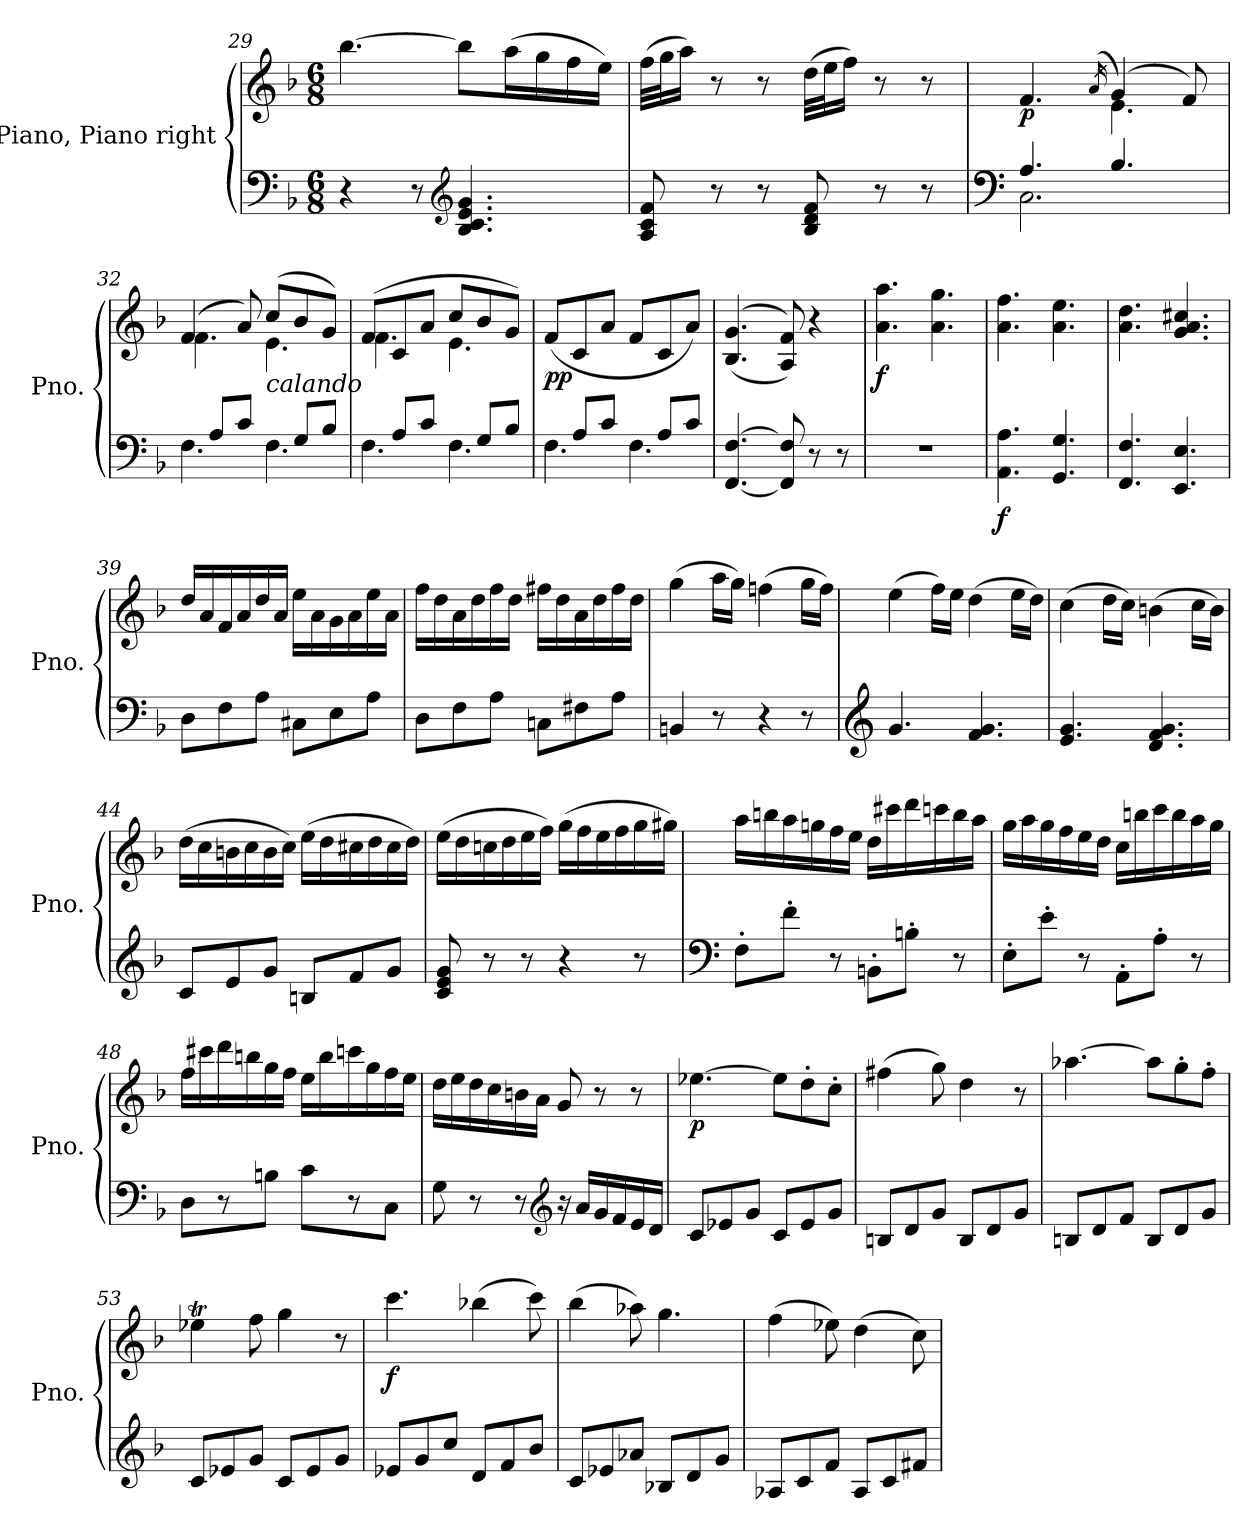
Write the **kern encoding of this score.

**kern	**kern	**dynam
*part1	*part1	*part1
*staff2	*staff1	*staff1/2
*I"Piano, Piano right	*	*
*I'Pno.	*	*
*clefF4	*clefG2	*
*k[b-]	*k[b-]	*
*M6/8	*M6/8	*
=29	=29	=29
4r	[4.bb-\	.
8r	.	.
*clefG2	*	*
4.B-/ 4.c/ 4.e/ 4.g/	8bb-\L]	.
.	(>16aa\L	.
.	16gg\	.
.	16ff\	.
.	16ee\JJ)	.
=30	=30	=30
8A/ 8c/ 8f/	(>32ff\LLL	.
.	32gg\J	.
.	16aa\JJ)	.
8r	8r	.
8r	8r	.
8B-/ 8d/ 8f/	(>32dd\LLL	.
.	32ee\J	.
.	16ff\JJ)	.
8r	8r	.
8r	8r	.
=31	=31	=31
*clefF4	*	*
*^	*^	*
!	!	!	!	!LO:DY:b
4.A/	2.C\	4.f/	4.ryy	p
.	.	(>16qa/	.	.
4.B-/	.	(>4g/)	4.e\	.
.	.	8f/)	.	.
=32	=32	=32	=32	=32
8rFyy	4.F\	(>4f/	4.f\	.
8A/L	.	.	.	.
8c/J	.	8a/)	.	.
!	!	!LO:TX:b:i:t=calando	!	!
8rFyy	4.F\	(>8cc/L	4.e\	.
8G/L	.	8b-/	.	.
8B-/J	.	8g/J)	.	.
=33	=33	=33	=33	=33
8rFyy	4.F\	(>8f/L	4.f\	.
8A/L	.	8c/	.	.
8c/J	.	8a/J	.	.
8rFyy	4.F\	8cc/L	4.e\	.
8G/L	.	8b-/	.	.
8B-/J	.	8g/J)	.	.
*	*	*v	*v	*
=34	=34	=34	=34
!	!	!	!LO:DY:b
8rFyy	4.F\	(<8f/L	pp
8A/L	.	8c/	.
8c/J	.	8a/J	.
8rFyy	4.F\	8f/L	.
8A/L	.	8c/	.
8c/J	.	8a/J)	.
*v	*v	*	*
=35	=35	=35
[4.FF/ [4.F/	(>(<4.B-/ 4.g/	.
8FF/] 8F/]	8A/ 8f/))	.
8r	4r	.
8r	.	.
=36	=36	=36
!	!	!LO:DY:b
2.r	4.a\ 4.aa\	f
.	4.a\ 4.gg\	.
=37	=37	=37
!	!	!LO:DY:b=2
4.AA\ 4.A\	4.a\ 4.ff\	f
4.GG/ 4.G/	4.a\ 4.ee\	.
=38	=38	=38
4.FF/ 4.F/	4.a\ 4.dd\	.
4.EE/ 4.E/	4.g/ 4.a/ 4.cc#X/	.
=39	=39	=39
8D\L	16dd/LL	.
.	16a/	.
8F\	16f/	.
.	16a/	.
8A\J	16dd/	.
.	16a/JJ	.
8C#X\L	16ee\LL	.
.	16a\	.
8E\	16g\	.
.	16a\	.
8A\J	16ee\	.
.	16a\JJ	.
=40	=40	=40
8D\L	16ff\LL	.
.	16dd\	.
8F\	16a\	.
.	16dd\	.
8A\J	16ff\	.
.	16dd\JJ	.
8Cn\L	16ff#X\LL	.
.	16dd\	.
8F#X\	16a\	.
.	16dd\	.
8A\J	16ff#\	.
.	16dd\JJ	.
=41	=41	=41
4BBn/	(>4gg\	.
8r	16aa\LL	.
.	16gg\JJ)	.
4r	(>4ffn\	.
8r	16gg\LL	.
.	16ff\JJ)	.
=42	=42	=42
*clefG2	*	*
4.g/	(>4ee\	.
.	16ff\LL)	.
.	16ee\JJ	.
4.f/ 4.g/	(>4dd\	.
.	16ee\LL	.
.	16dd\JJ)	.
=43	=43	=43
4.e/ 4.g/	(>4cc\	.
.	16dd\LL	.
.	16cc\JJ)	.
4.d/ 4.f/ 4.g/	(>4bn\	.
.	16cc\LL	.
.	16b\JJ)	.
=44	=44	=44
8c/L	(>16dd\LL	.
.	16cc\	.
8e/	16bn\	.
.	16cc\	.
8g/J	16b\	.
.	16cc\JJ)	.
8Bn/L	(>16ee\LL	.
.	16dd\	.
8f/	16cc#X\	.
.	16dd\	.
8g/J	16cc#\	.
.	16dd\JJ)	.
=45	=45	=45
8c/ 8e/ 8g/	(>16ee\LL	.
.	16dd\	.
8r	16ccn\	.
.	16dd\	.
8r	16ee\	.
.	16ff\JJ)	.
4r	(>16gg\LL	.
.	16ff\	.
.	16ee\	.
.	16ff\	.
8r	16gg\	.
.	16gg#X\JJ)	.
=46	=46	=46
*clefF4	*	*
8F'\L	16aa\LL	.
.	16bbn\	.
8f'\J	16aa\	.
.	16ggn\	.
8r	16ff\	.
.	16ee\JJ	.
8BBn'\L	16dd\LL	.
.	16ccc#X\	.
8Bn'\J	16ddd\	.
.	16cccn\	.
8r	16bb\	.
.	16aa\JJ	.
=47	=47	=47
8E'\L	16gg\LL	.
.	16aa\	.
8e'\J	16gg\	.
.	16ff\	.
8r	16ee\	.
.	16dd\JJ	.
8AA'\L	16cc\LL	.
.	16bbn\	.
8A'\J	16ccc\	.
.	16bb\	.
8r	16aa\	.
.	16gg\JJ	.
=48	=48	=48
8D\L	16ff\LL	.
.	16ccc#X\	.
8r	16ddd\	.
.	16bbn\	.
8Bn\J	16gg\	.
.	16ff\JJ	.
8c\L	16ee\LL	.
.	16bb\	.
8r	16cccn\	.
.	16gg\	.
8C\J	16ff\	.
.	16ee\JJ	.
=49	=49	=49
8G\	16dd\LL	.
.	16ee\	.
8r	16dd\	.
.	16cc\	.
8r	16bn\	.
.	16a\JJ	.
*clefG2	*	*
16r	8g/	.
16a/LL	.	.
16g/	8r	.
16f/	.	.
16e/	8r	.
16d/JJ	.	.
=50	=50	=50
!	!	!LO:DY:b
8c/L	[4.ee-X\	p
8e-X/	.	.
8g/J	.	.
8c/L	8ee-\L]	.
8e-/	8dd'\	.
8g/J	8cc'\J	.
=51	=51	=51
8Bn/L	(>4ff#X\	.
8d/	.	.
8g/J	8gg\)	.
8B/L	4dd\	.
8d/	.	.
8g/J	8r	.
=52	=52	=52
8Bn/L	[4.aa-X\	.
8d/	.	.
8f/J	.	.
8B/L	8aa-\L]	.
8d/	8gg'\	.
8g/J	8ff'\J	.
=53	=53	=53
8c/L	4ee-XT\	.
8e-X/	.	.
8g/J	8ff\	.
8c/L	4gg\	.
8e-/	.	.
8g/J	8r	.
=54	=54	=54
!	!	!LO:DY:b
8e-X/L	4.ccc\	f
8g/	.	.
8cc/J	.	.
8d/L	(>4bb-X\	.
8f/	.	.
8b-/J	8ccc\)	.
=55	=55	=55
8c/L	(>4bb-\	.
8e-X/	.	.
8a-X/J	8aa-X\)	.
8B-X/L	4.gg\	.
8d/	.	.
8g/J	.	.
=56	=56	=56
8A-X/L	(>4ff\	.
8c/	.	.
8f/J	8ee-X\)	.
8A-/L	(>4dd\	.
8c/	.	.
8f#X/J	8cc\)	.
=	=	=
*-	*-	*-
